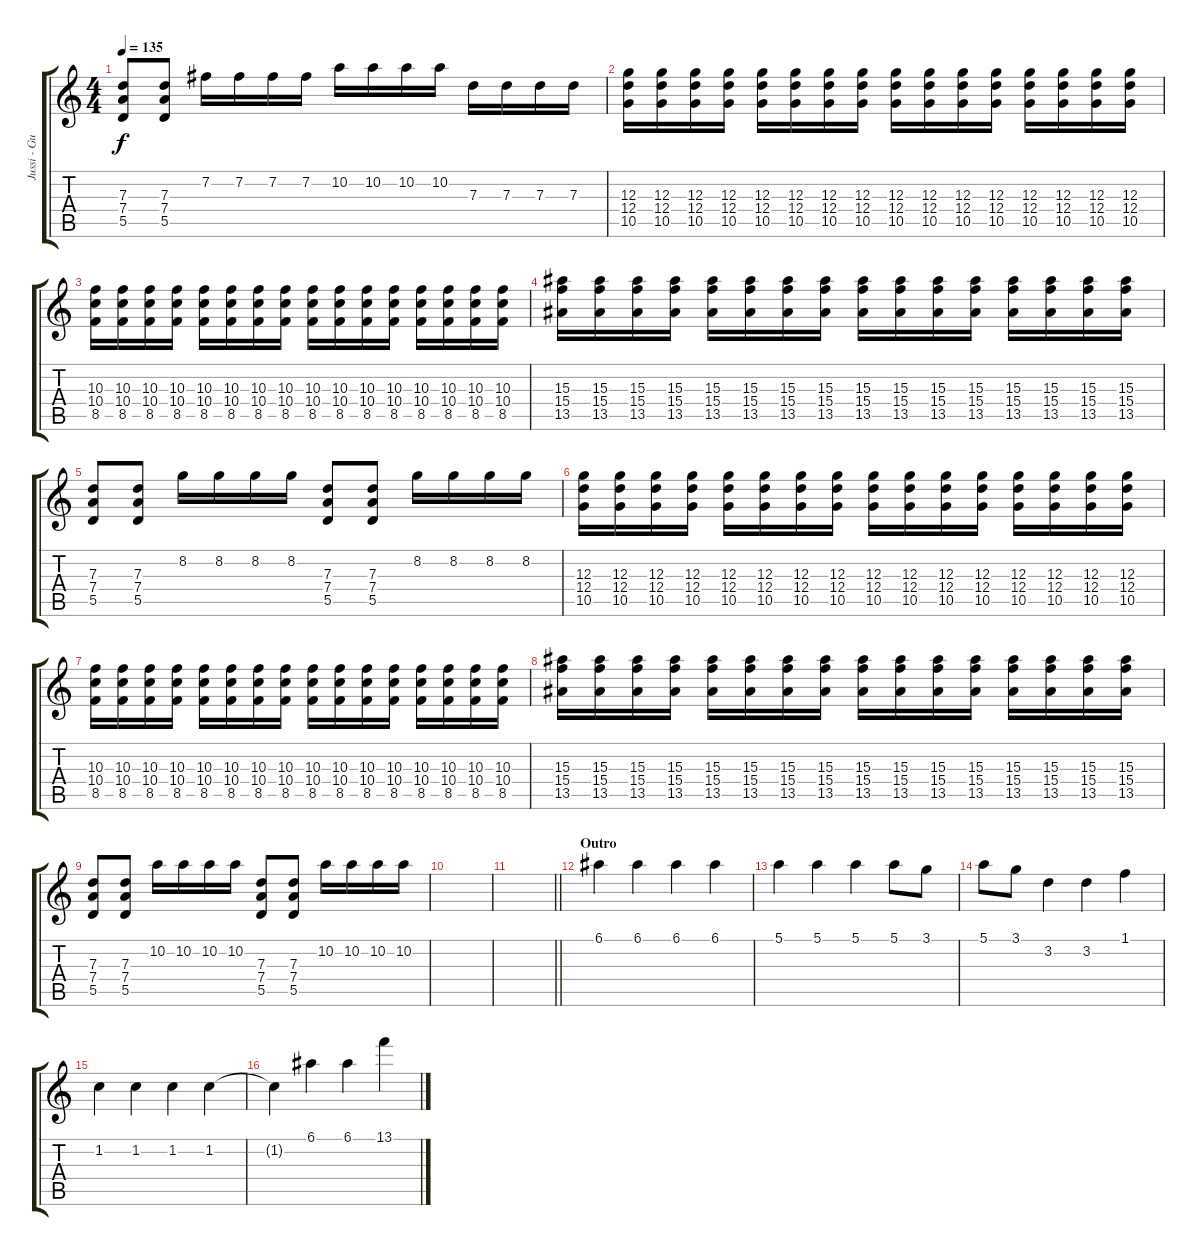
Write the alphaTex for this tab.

\track ("Jussi - Guitar" "Jussi - Gu") {instrument overdrivenguitar}
\staff {score tabs}
\tuning (E4 B3 G3 D3 A2 E2) {hide}
\ts (4 4)
\tempo 135
\clef g2
\ks c
(7.3 7.4 5.5).8{dy f} (7.3 7.4 5.5).8 7.2.16 7.2.16 7.2.16 7.2.16 10.2.16 10.2.16 10.2.16 10.2.16 7.3.16 7.3.16 7.3.16 7.3.16 |
(12.3 12.4 10.5).16{instrument overdrivenguitar} (12.3 12.4 10.5).16 (12.3 12.4 10.5).16 (12.3 12.4 10.5).16 (12.3 12.4 10.5).16 (12.3 12.4 10.5).16 (12.3 12.4 10.5).16 (12.3 12.4 10.5).16 (12.3 12.4 10.5).16{instrument overdrivenguitar} (12.3 12.4 10.5).16 (12.3 12.4 10.5).16 (12.3 12.4 10.5).16 (12.3 12.4 10.5).16 (12.3 12.4 10.5).16 (12.3 12.4 10.5).16 (12.3 12.4 10.5).16 |
(10.3 10.4 8.5).16 (10.3 10.4 8.5).16 (10.3 10.4 8.5).16 (10.3 10.4 8.5).16 (10.3 10.4 8.5).16 (10.3 10.4 8.5).16 (10.3 10.4 8.5).16 (10.3 10.4 8.5).16 (10.3 10.4 8.5).16 (10.3 10.4 8.5).16 (10.3 10.4 8.5).16 (10.3 10.4 8.5).16 (10.3 10.4 8.5).16 (10.3 10.4 8.5).16 (10.3 10.4 8.5).16 (10.3 10.4 8.5).16 |
(15.3 15.4 13.5).16 (15.3 15.4 13.5).16 (15.3 15.4 13.5).16 (15.3 15.4 13.5).16 (15.3 15.4 13.5).16 (15.3 15.4 13.5).16 (15.3 15.4 13.5).16 (15.3 15.4 13.5).16 (15.3 15.4 13.5).16 (15.3 15.4 13.5).16 (15.3 15.4 13.5).16 (15.3 15.4 13.5).16 (15.3 15.4 13.5).16 (15.3 15.4 13.5).16 (15.3 15.4 13.5).16 (15.3 15.4 13.5).16 |
(7.3 7.4 5.5).8 (7.3 7.4 5.5).8 8.2.16 8.2.16 8.2.16 8.2.16 (7.3 7.4 5.5).8 (7.3 7.4 5.5).8 8.2.16 8.2.16 8.2.16 8.2.16 |
(12.3 12.4 10.5).16{instrument overdrivenguitar} (12.3 12.4 10.5).16 (12.3 12.4 10.5).16 (12.3 12.4 10.5).16 (12.3 12.4 10.5).16 (12.3 12.4 10.5).16 (12.3 12.4 10.5).16 (12.3 12.4 10.5).16 (12.3 12.4 10.5).16{instrument overdrivenguitar} (12.3 12.4 10.5).16 (12.3 12.4 10.5).16 (12.3 12.4 10.5).16 (12.3 12.4 10.5).16 (12.3 12.4 10.5).16 (12.3 12.4 10.5).16 (12.3 12.4 10.5).16 |
(10.3 10.4 8.5).16 (10.3 10.4 8.5).16 (10.3 10.4 8.5).16 (10.3 10.4 8.5).16 (10.3 10.4 8.5).16 (10.3 10.4 8.5).16 (10.3 10.4 8.5).16 (10.3 10.4 8.5).16 (10.3 10.4 8.5).16 (10.3 10.4 8.5).16 (10.3 10.4 8.5).16 (10.3 10.4 8.5).16 (10.3 10.4 8.5).16 (10.3 10.4 8.5).16 (10.3 10.4 8.5).16 (10.3 10.4 8.5).16 |
(15.3 15.4 13.5).16 (15.3 15.4 13.5).16 (15.3 15.4 13.5).16 (15.3 15.4 13.5).16 (15.3 15.4 13.5).16 (15.3 15.4 13.5).16 (15.3 15.4 13.5).16 (15.3 15.4 13.5).16 (15.3 15.4 13.5).16 (15.3 15.4 13.5).16 (15.3 15.4 13.5).16 (15.3 15.4 13.5).16 (15.3 15.4 13.5).16 (15.3 15.4 13.5).16 (15.3 15.4 13.5).16 (15.3 15.4 13.5).16 |
(7.3 7.4 5.5).8 (7.3 7.4 5.5).8 10.2.16 10.2.16 10.2.16 10.2.16 (7.3 7.4 5.5).8 (7.3 7.4 5.5).8 10.2.16 10.2.16 10.2.16 10.2.16 |
|
\barLineRight lightlight
|
\section ("" "Outro")
6.1.4 6.1.4 6.1.4 6.1.4 |
5.1.4 5.1.4 5.1.4 5.1.8 3.1.8 |
5.1.8 3.1.8 3.2.4 3.2.4 1.1.4 |
1.2.4 1.2.4 1.2.4 1.2.4 |
1.2{t}.4 6.1.4 6.1.4 13.1.4
